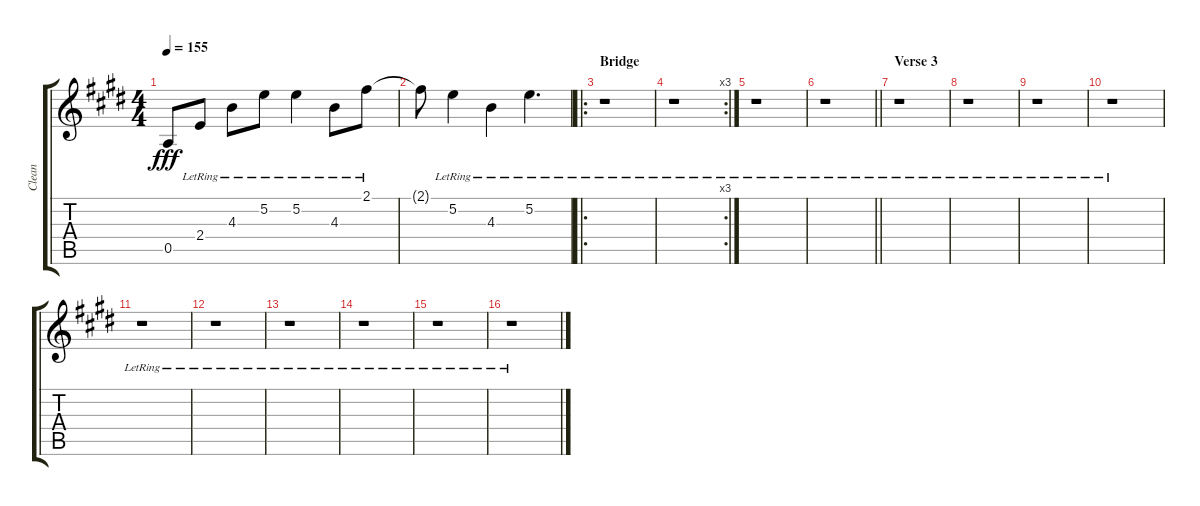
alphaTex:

\track ("Clean" "Clean") {instrument electricguitarclean}
\staff {score tabs}
\tuning (E4 B3 G3 D3 A2 E2) {hide}
\ts (4 4)
\tempo 155
\clef g2
\ks e
0.5{t}.8{dy fff} 2.4{lr}.8 4.3{lr}.8 5.2{lr}.8 5.2{lr}.4 4.3{lr}.8 2.1{lr}.8 |
2.1{t}.8 5.2{lr}.4 4.3{lr}.4 5.2{lr}.4{d} |
\ro
\section ("" "Bridge")
r.1 |
\rc 3
r.1 |
r.1 |
\barLineRight lightlight
r.1 |
\section ("" "Verse 3")
r.1 |
r.1 |
r.1 |
r.1 |
r.1 |
r.1 |
r.1 |
r.1 |
r.1 |
r.1
